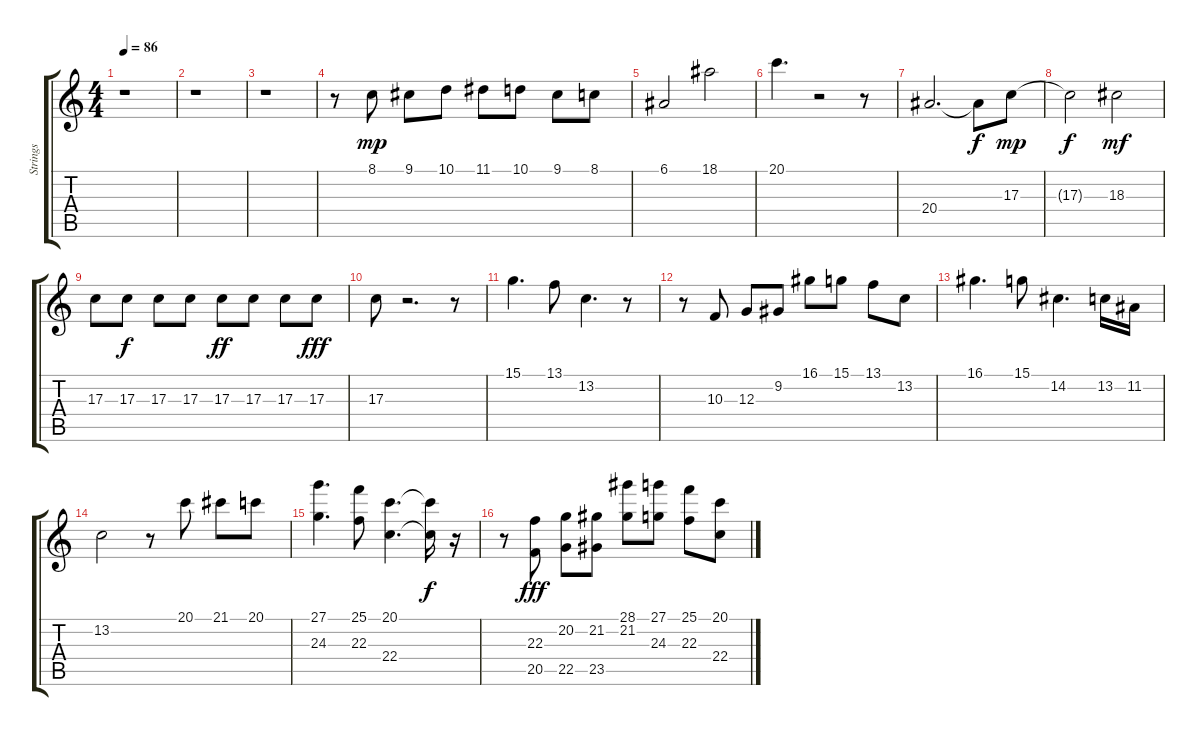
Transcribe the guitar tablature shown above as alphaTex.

\track ("Strings" "Strings") {instrument stringensemble1}
\staff {score tabs}
\tuning (E4 B3 G3 D3 A2 E2) {hide}
\ts (4 4)
\tempo 86
\clef g2
\ks c
r.1{dy fff} |
r.1 |
r.1 |
r.8 8.1.8{dy mp} 9.1.8 10.1.8 11.1.8 10.1.8 9.1.8 8.1.8 |
6.1.2 18.1.2 |
20.1.4{d} r.2 r.8 |
20.4.2{d} 20.4{t}.8{dy f} 17.3.8{dy mp} |
17.3{t}.2{dy f} 18.3.2{dy mf} |
17.3.8 17.3.8{dy f} 17.3.8 17.3.8 17.3.8{dy ff} 17.3.8 17.3.8 17.3.8{dy fff} |
17.3.8 r.2{d} r.8 |
15.1.4{d} 13.1.8 13.2.4{d} r.8 |
r.8 10.3.8 12.3.8 9.2.8 16.1.8 15.1.8 13.1.8 13.2.8 |
16.1.4{d} 15.1.8 14.2.4{d} 13.2.16 11.2.16 |
13.2.2 r.8 20.1.8 21.1.8 20.1.8 |
(27.1 24.3).4{d} (25.1 22.3).8 (20.1 22.4).4{d} (20.1{t} 22.4{t}).16{dy f} r.16 |
r.8 (22.3 20.5).8{dy fff} (20.2 22.5).8 (21.2 23.5).8 (28.1 21.2).8 (27.1 24.3).8 (25.1 22.3).8 (20.1 22.4).8
